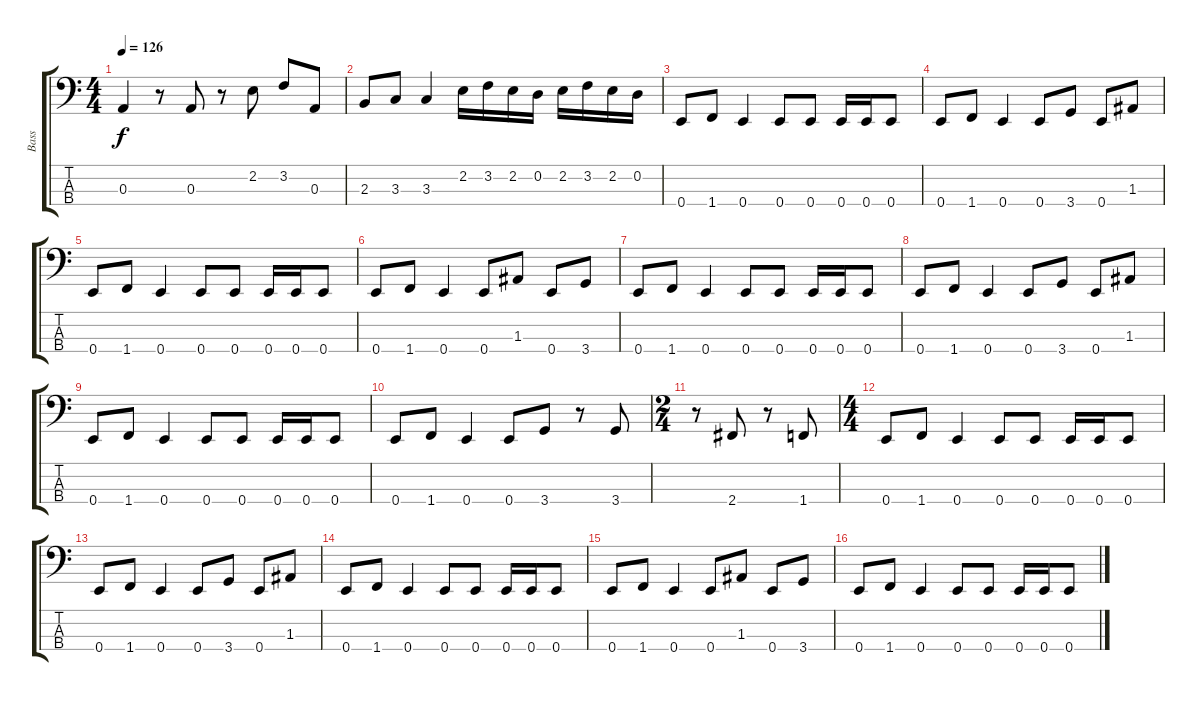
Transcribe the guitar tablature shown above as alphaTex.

\track ("Bass" "Bass") {instrument electricbasspick}
\staff {score tabs}
\tuning (G2 D2 A1 E1) {hide}
\ts (4 4)
\tempo 126
\clef f4
\ks c
0.3.4{dy f} r.8 0.3.8 r.8 2.2.8 3.2.8 0.3.8 |
2.3.8 3.3.8 3.3.4 2.2.16 3.2.16 2.2.16 0.2.16 2.2.16 3.2.16 2.2.16 0.2.16 |
0.4.8 1.4.8 0.4.4 0.4.8 0.4.8 0.4.16 0.4.16 0.4.8 |
0.4.8 1.4.8 0.4.4 0.4.8 3.4.8 0.4.8 1.3.8 |
0.4.8 1.4.8 0.4.4 0.4.8 0.4.8 0.4.16 0.4.16 0.4.8 |
0.4.8 1.4.8 0.4.4 0.4.8 1.3.8 0.4.8 3.4.8 |
0.4.8 1.4.8 0.4.4 0.4.8 0.4.8 0.4.16 0.4.16 0.4.8 |
0.4.8 1.4.8 0.4.4 0.4.8 3.4.8 0.4.8 1.3.8 |
0.4.8 1.4.8 0.4.4 0.4.8 0.4.8 0.4.16 0.4.16 0.4.8 |
0.4.8 1.4.8 0.4.4 0.4.8 3.4.8 r.8 3.4.8 |
\ts (2 4)
r.8 2.4.8 r.8 1.4.8 |
\ts (4 4)
0.4.8 1.4.8 0.4.4 0.4.8 0.4.8 0.4.16 0.4.16 0.4.8 |
0.4.8 1.4.8 0.4.4 0.4.8 3.4.8 0.4.8 1.3.8 |
0.4.8 1.4.8 0.4.4 0.4.8 0.4.8 0.4.16 0.4.16 0.4.8 |
0.4.8 1.4.8 0.4.4 0.4.8 1.3.8 0.4.8 3.4.8 |
0.4.8 1.4.8 0.4.4 0.4.8 0.4.8 0.4.16 0.4.16 0.4.8
